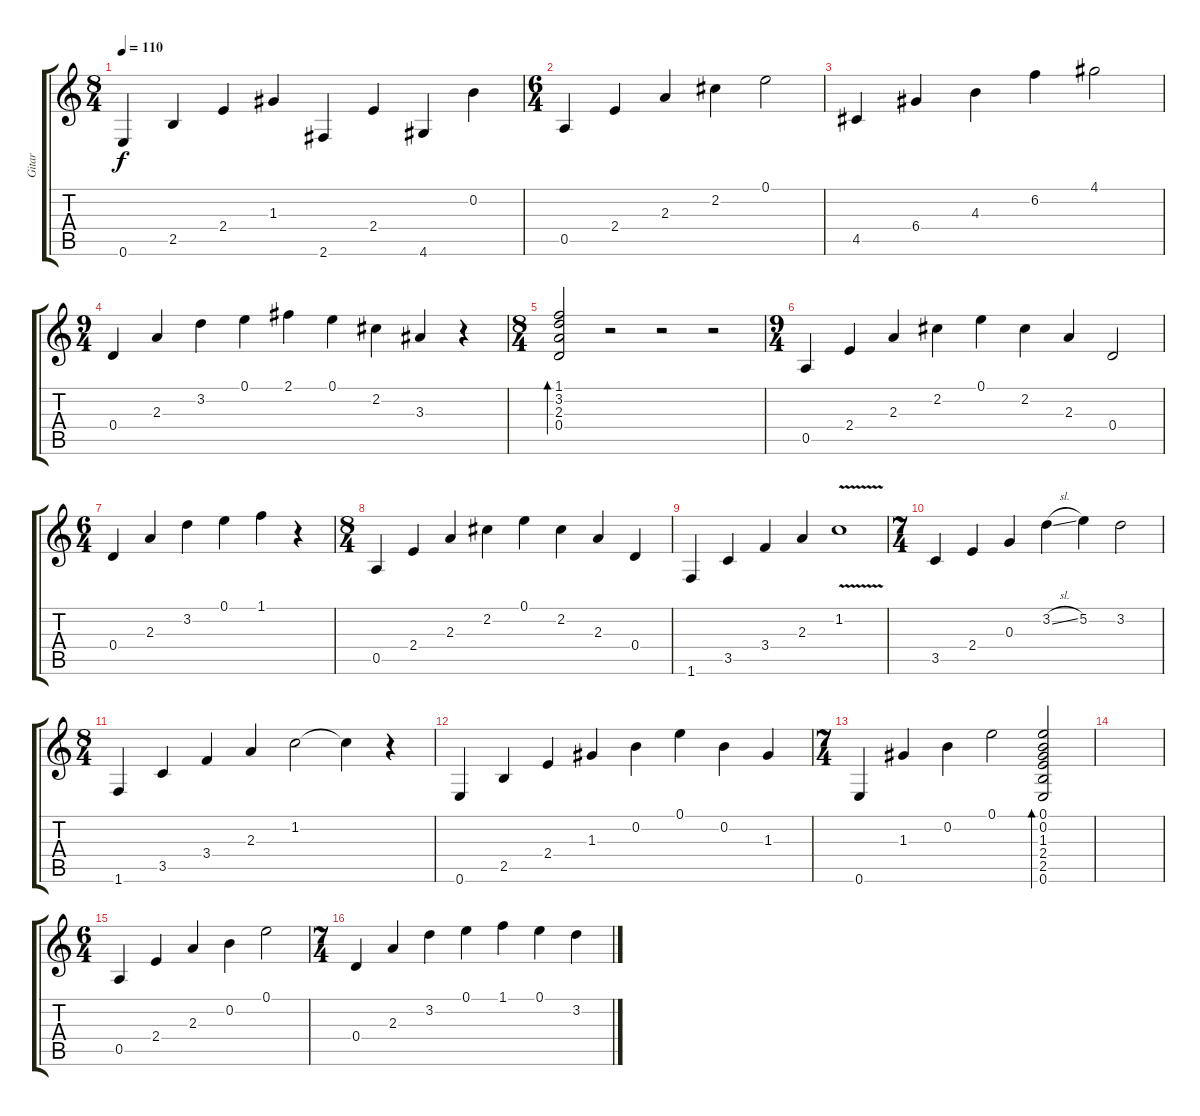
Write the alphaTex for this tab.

\track ("Gitar " "Gitar ") {instrument electricguitarclean}
\staff {score tabs}
\tuning (E4 B3 G3 D3 A2 E2) {hide}
\ts (8 4)
\tempo 110
\clef g2
\ks c
0.6.4{dy f} 2.5.4 2.4.4 1.3.4 2.6.4 2.4.4 4.6.4 0.2.4 |
\ts (6 4)
0.5.4 2.4.4 2.3.4 2.2.4 0.1.2 |
4.5.4 6.4.4 4.3.4 6.2.4 4.1.2 |
\ts (9 4)
0.4.4 2.3.4 3.2.4 0.1.4 2.1.4 0.1.4 2.2.4 3.3.4 r.4 |
\ts (8 4)
(1.1 3.2 2.3 0.4).2{bd 480} r.2 r.2 r.2 |
\ts (9 4)
0.5.4 2.4.4 2.3.4 2.2.4 0.1.4 2.2.4 2.3.4 0.4.2 |
\ts (6 4)
0.4.4 2.3.4 3.2.4 0.1.4 1.1.4 r.4 |
\ts (8 4)
0.5.4 2.4.4 2.3.4 2.2.4 0.1.4 2.2.4 2.3.4 0.4.4 |
1.6.4 3.5.4 3.4.4 2.3.4 1.2{v}.1 |
\ts (7 4)
3.5.4 2.4.4 0.3.4 3.2{sl}.4 5.2.4 3.2.2 |
\ts (8 4)
1.6.4 3.5.4 3.4.4 2.3.4 1.2.2 1.2{t}.4 r.4 |
0.6.4 2.5.4 2.4.4 1.3.4 0.2.4 0.1.4 0.2.4 1.3.4 |
\ts (7 4)
0.6.4 1.3.4 0.2.4 0.1.2 (0.1 0.2 1.3 2.4 2.5 0.6).2{bd 480} |
|
\ts (6 4)
0.5.4 2.4.4 2.3.4 0.2.4 0.1.2 |
\ts (7 4)
0.4.4 2.3.4 3.2.4 0.1.4 1.1.4 0.1.4 3.2.4
